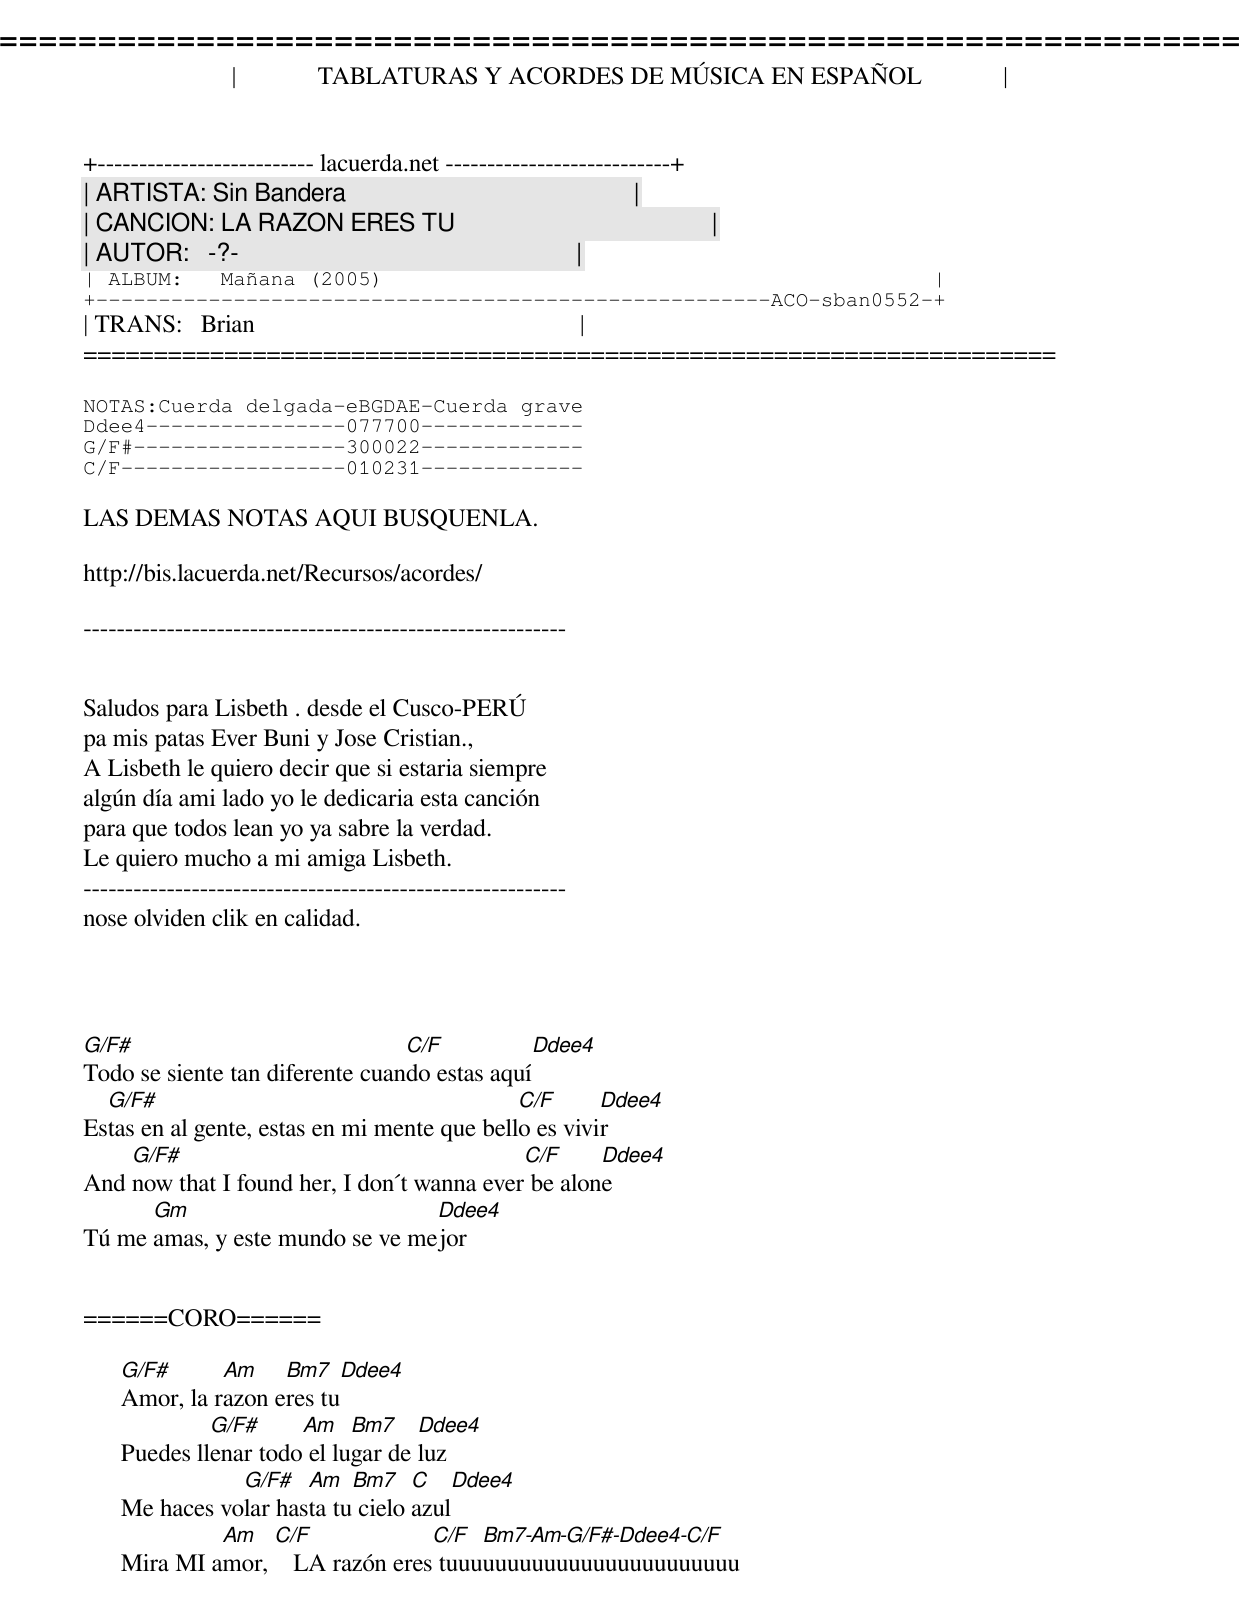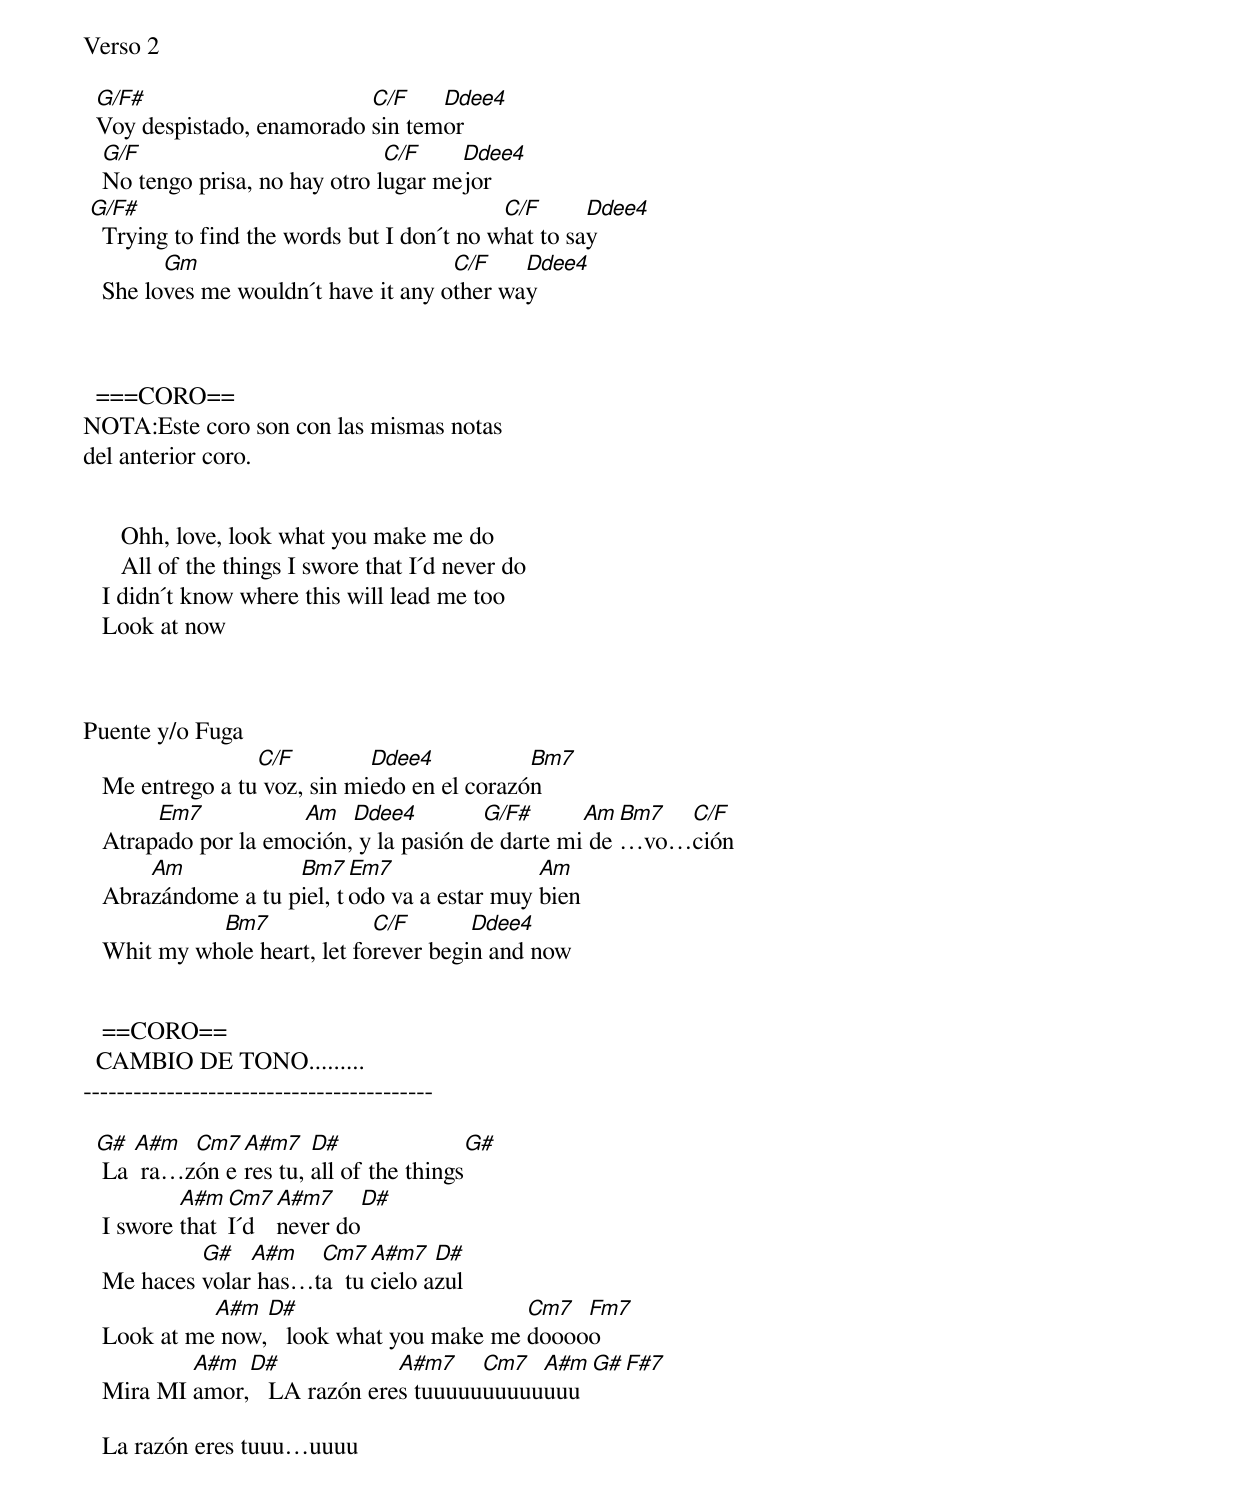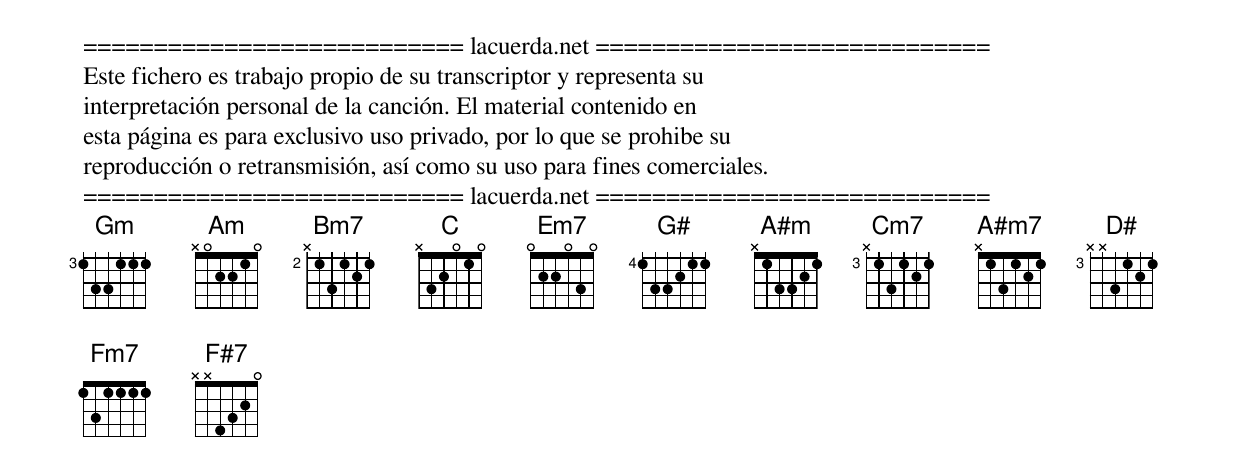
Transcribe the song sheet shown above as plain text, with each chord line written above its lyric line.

=====================================================================
|             TABLATURAS Y ACORDES DE MÚSICA EN ESPAÑOL             |
+-------------------------- lacuerda.net ---------------------------+
| ARTISTA: Sin Bandera                                              |
| CANCION: LA RAZON ERES TU                                         |
| AUTOR:   -?-                                                      |
| ALBUM:   Mañana (2005)                                            |
+------------------------------------------------------ACO-sban0552-+
| TRANS:   Brian                                                    |
=====================================================================

NOTAS:Cuerda delgada-eBGDAE-Cuerda grave
Ddee4----------------077700-------------
G/F#-----------------300022-------------
C/F------------------010231-------------

LAS DEMAS NOTAS AQUI BUSQUENLA.

http://bis.lacuerda.net/Recursos/acordes/

----------------------------------------------------------


Saludos para Lisbeth . desde el Cusco-PERÚ
pa mis patas Ever Buni y Jose Cristian.,
A Lisbeth le quiero decir que si estaria siempre
algún día ami lado yo le dedicaria esta canción
para que todos lean yo ya sabre la verdad.
Le quiero mucho a mi amiga Lisbeth.
----------------------------------------------------------
nose olviden clik en calidad.




G/F#                             C/F          Ddee4
Todo se siente tan diferente cuando estas aquí
  G/F#                                       C/F      Ddee4
Estas en al gente, estas en mi mente que bello es vivir
    G/F#                                    C/F     Ddee4
And now that I found her, I don´t wanna ever be alone
      Gm                         Ddee4
Tú me amas, y este mundo se ve mejor


======CORO======

      G/F#      Am    Bm7    Ddee4
      Amor, la razon eres tu
               G/F#     Am    Bm7    Ddee4
      Puedes llenar todo el lugar de luz
                 G/F#   Am   Bm7    C    Ddee4
      Me haces volar hasta tu cielo azul
               Am   C/F             C/F  Bm7-Am-G/F#-Ddee4-C/F
      Mira MI amor,    LA razón eres tuuuuuuuuuuuuuuuuuuuuuuuu



Verso 2

  G/F#                      C/F    Ddee4
  Voy despistado, enamorado sin temor
   G/F                          C/F    Ddee4
   No tengo prisa, no hay otro lugar mejor
 G/F#                                       C/F      Ddee4
   Trying to find the words but I don´t no what to say
         Gm                           C/F    Ddee4
   She loves me wouldn´t have it any other way



  ===CORO==
NOTA:Este coro son con las mismas notas
del anterior coro.


      Ohh, love, look what you make me do
      All of the things I swore that I´d never do
   I didn´t know where this will lead me too
   Look at now



Puente y/o Fuga
                  C/F         Ddee4           Bm7
   Me entrego a tu voz, sin miedo en el corazón
        Em7           Am   Ddee4         G/F#      Am Bm7 C/F
   Atrapado por la emoción, y la pasión de darte mi devoción
       Am            Bm7   Em7                Am
   Abrazándome a tu piel, todo va a estar muy bien
             Bm7              C/F       Ddee4
   Whit my whole heart, let forever begin and now


   ==CORO==
  CAMBIO DE TONO.........
------------------------------------------

  G#  A#m  Cm7 A#m7    D#               G#
   La  razón eres tu, all of the things
           A#m  Cm7 A#m7     D#
   I swore that I´d never do
            G#   A#m   Cm7   A#m7   D#
   Me haces volar hasta  tu cielo azul
             A#m  D#                       Cm7  Fm7
   Look at me now,   look what you make me dooooo
           A#m  D#             A#m7    Cm7  A#m G#  F#7
   Mira MI amor,   LA razón eres tuuuuuuuuuuuuu

   La razón eres tuuuuuuu


=========================== lacuerda.net ============================
Este fichero es trabajo propio de su transcriptor y representa su
interpretación personal de la canción. El material contenido en
esta página es para exclusivo uso privado, por lo que se prohibe su
reproducción o retransmisión, así como su uso para fines comerciales.
=========================== lacuerda.net ============================
